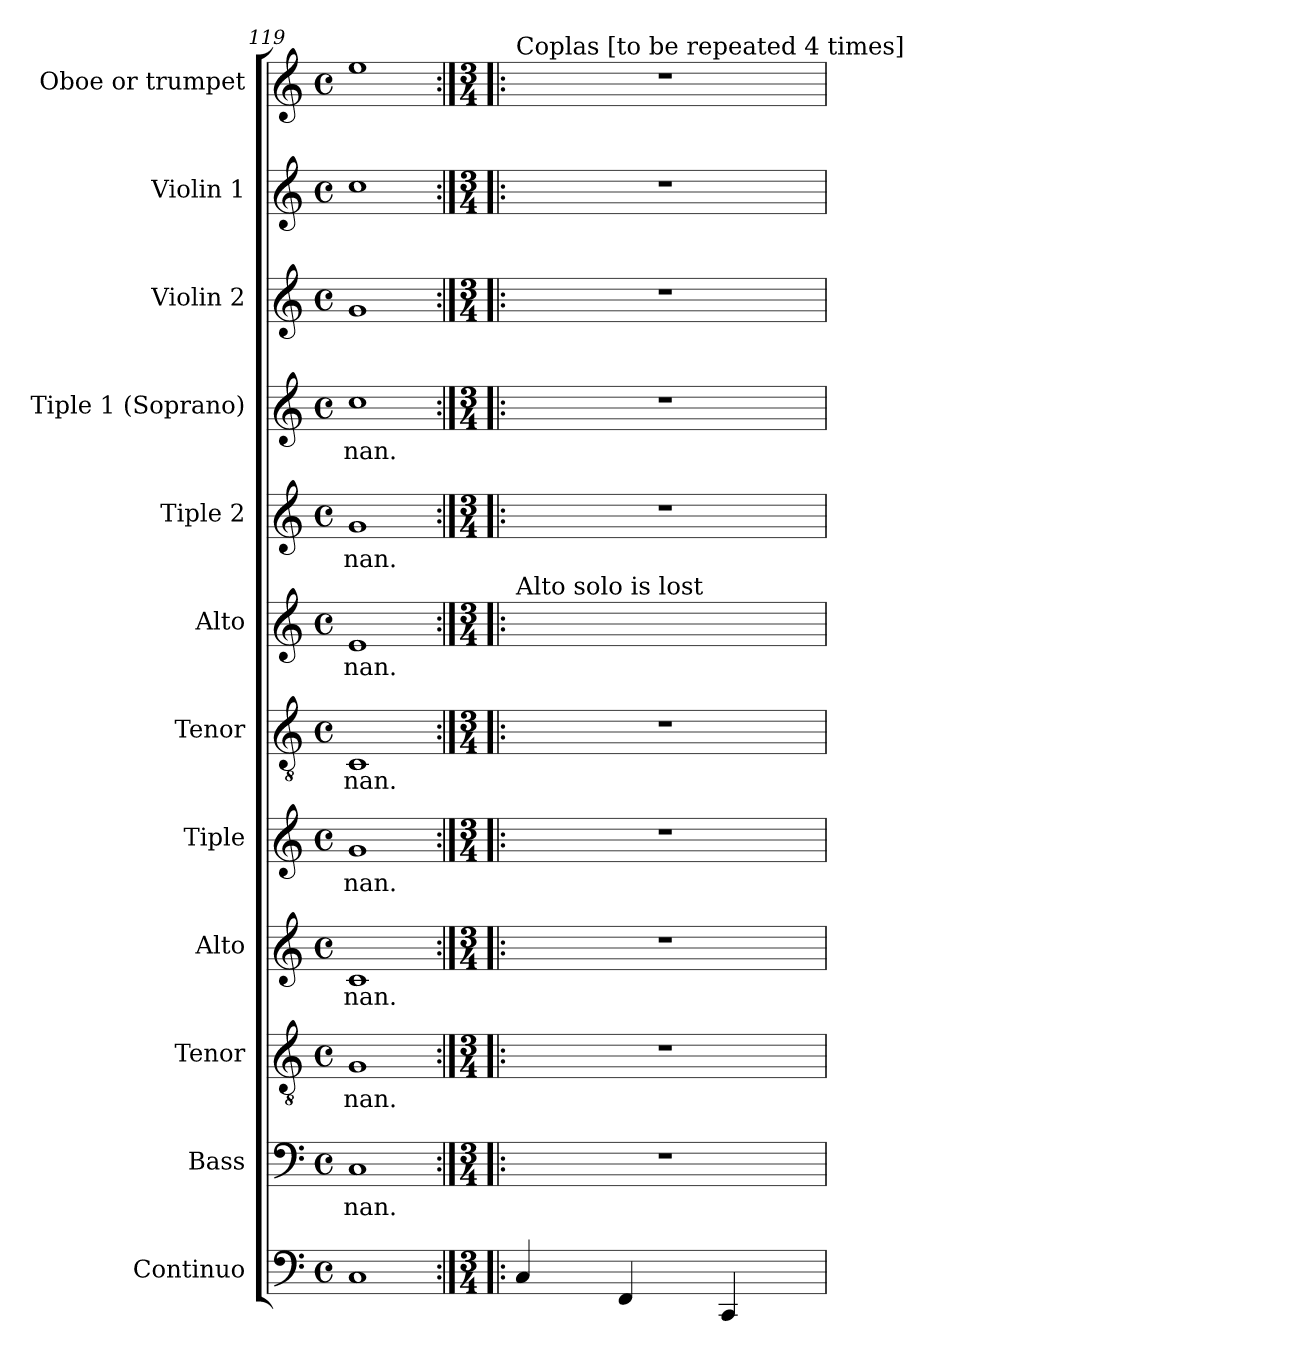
**kern	**kern	**text	**kern	**text	**kern	**text	**kern	**text	**kern	**text	**kern	**text	**kern	**text	**kern	**text	**kern	**kern	**kern
*part12	*part11	*part11	*part10	*part10	*part9	*part9	*part8	*part8	*part7	*part7	*part6	*part6	*part5	*part5	*part4	*part4	*part3	*part2	*part1
*staff12	*staff11	*staff11	*staff10	*staff10	*staff9	*staff9	*staff8	*staff8	*staff7	*staff7	*staff6	*staff6	*staff5	*staff5	*staff4	*staff4	*staff3	*staff2	*staff1
*I"Continuo	*I"Bass	*	*I"Tenor	*	*I"Alto	*	*I"Tiple	*	*I"Tenor	*	*I"Alto	*	*I"Tiple 2	*	*I"Tiple 1 (Soprano)	*	*I"Violin 2	*I"Violin 1	*I"Oboe or trumpet
*	*I'B.	*	*I'T.	*	*I'A.	*	*	*	*I'T.	*	*I'A.	*	*	*	*I'S1.	*	*I'Vln. 2	*I'Vln. 1	*I'Ob.
*clefF4	*clefF4	*	*clefGv2	*	*clefG2	*	*clefG2	*	*clefGv2	*	*clefG2	*	*clefG2	*	*clefG2	*	*clefG2	*clefG2	*clefG2
*	*	*	*ITrd7c12	*	*	*	*	*	*ITrd7c12	*	*	*	*	*	*	*	*	*	*
*k[]	*k[]	*	*k[]	*	*k[]	*	*k[]	*	*k[]	*	*k[]	*	*k[]	*	*k[]	*	*k[]	*k[]	*k[]
*C:	*C:	*	*C:	*	*C:	*	*C:	*	*C:	*	*C:	*	*C:	*	*C:	*	*C:	*C:	*C:
*M4/4	*M4/4	*	*M4/4	*	*M4/4	*	*M4/4	*	*M4/4	*	*M4/4	*	*M4/4	*	*M4/4	*	*M4/4	*M4/4	*M4/4
*met(c)	*met(c)	*	*met(c)	*	*met(c)	*	*met(c)	*	*met(c)	*	*met(c)	*	*met(c)	*	*met(c)	*	*met(c)	*met(c)	*met(c)
=119	=119	=119	=119	=119	=119	=119	=119	=119	=119	=119	=119	=119	=119	=119	=119	=119	=119	=119	=119
!	!	!LO:LY:b:color=#000000	!	!	!	!	!	!	!	!	!	!	!	!	!	!	!	!	!
!	!	!	!	!LO:LY:b:color=#000000	!	!	!	!	!	!	!	!	!	!	!	!	!	!	!
!	!	!	!	!	!	!LO:LY:b:color=#000000	!	!	!	!	!	!	!	!	!	!	!	!	!
!	!	!	!	!	!	!	!	!LO:LY:b:color=#000000	!	!	!	!	!	!	!	!	!	!	!
!	!	!	!	!	!	!	!	!	!	!LO:LY:b:color=#000000	!	!	!	!	!	!	!	!	!
!	!	!	!	!	!	!	!	!	!	!	!	!LO:LY:b:color=#000000	!	!	!	!	!	!	!
!	!	!	!	!	!	!	!	!	!	!	!	!	!	!LO:LY:b:color=#000000	!	!	!	!	!
!	!	!	!	!	!	!	!	!	!	!	!	!	!	!	!	!LO:LY:b:color=#000000	!	!	!
1Ci	1Ci	-nan.	1GGi	-nan.	1ci	-nan.	1gi	-nan.	1CCi	-nan.	1ei	-nan.	1gi	-nan.	1cci	-nan.	1gi	1cci	1eei
!!LO:PB:g=z
=120:|!|:	=120:|!|:	=120:|!|:	=120:|!|:	=120:|!|:	=120:|!|:	=120:|!|:	=120:|!|:	=120:|!|:	=120:|!|:	=120:|!|:	=120:|!|:	=120:|!|:	=120:|!|:	=120:|!|:	=120:|!|:	=120:|!|:	=120:|!|:	=120:|!|:	=120:|!|:
*M3/4	*M3/4	*	*M3/4	*	*M3/4	*	*M3/4	*	*M3/4	*	*M3/4	*	*M3/4	*	*M3/4	*	*M3/4	*M3/4	*M3/4
!	!	!	!	!	!	!	!	!	!	!	!	!	!	!	!	!	!	!	!LO:TX:a:t=Coplas [to be repeated 4 times]
!	!	!	!	!	!	!	!	!	!	!	!LO:TX:a:t=Alto solo is lost	!	!	!	!	!	!	!	!
!	!LO:N:vis=1	!	!LO:N:vis=1	!	!LO:N:vis=1	!	!LO:N:vis=1	!	!LO:N:vis=1	!	!LO:N:vis=1	!	!LO:N:vis=1	!	!LO:N:vis=1	!	!LO:N:vis=1	!LO:N:vis=1	!LO:N:vis=1
4Ci/	2.r	.	2.r	.	2.r	.	2.r	.	2.r	.	2.ryy	.	2.r	.	2.r	.	2.r	2.r	2.r
4FFi/	.	.	.	.	.	.	.	.	.	.	.	.	.	.	.	.	.	.	.
4CCi/	.	.	.	.	.	.	.	.	.	.	.	.	.	.	.	.	.	.	.
=	=	=	=	=	=	=	=	=	=	=	=	=	=	=	=	=	=	=	=
*-	*-	*-	*-	*-	*-	*-	*-	*-	*-	*-	*-	*-	*-	*-	*-	*-	*-	*-	*-
